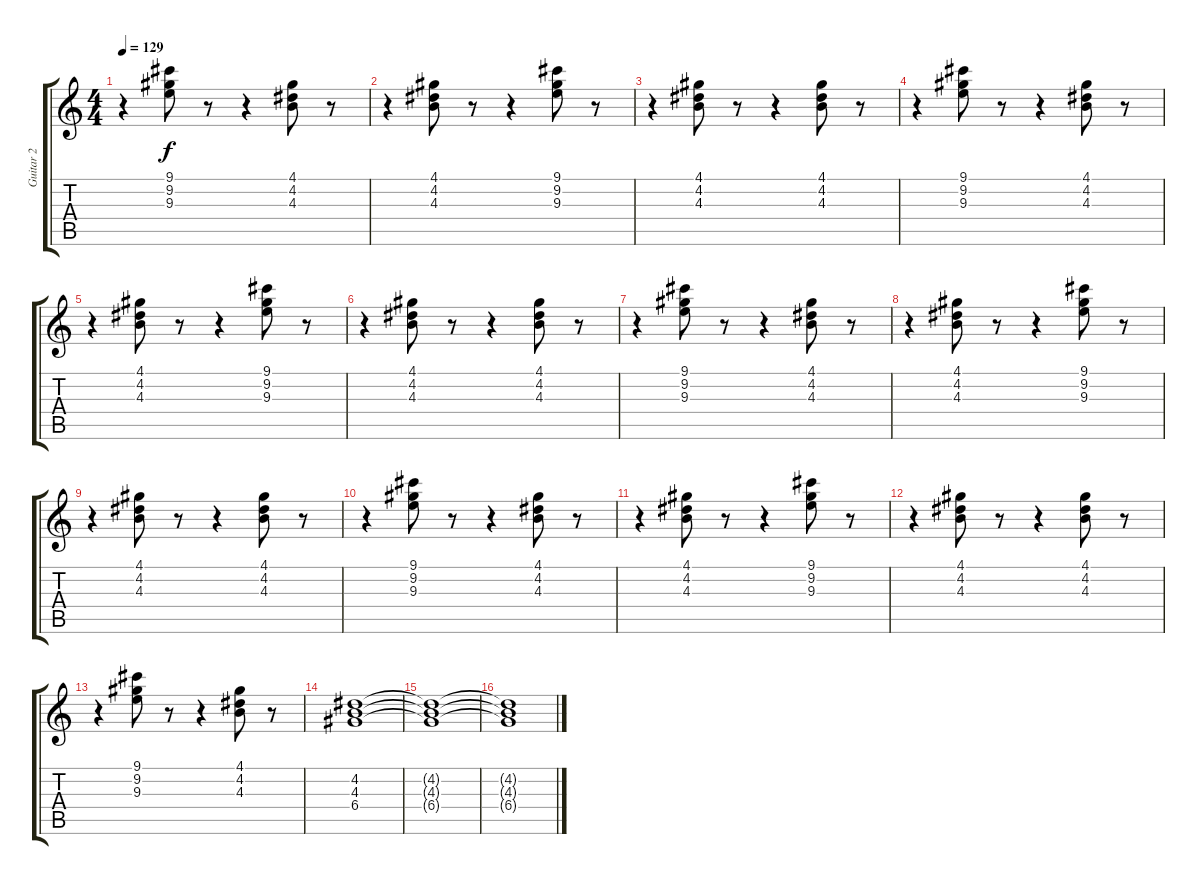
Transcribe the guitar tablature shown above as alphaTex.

\track ("Guitar 2" "Guitar 2") {instrument electricguitarjazz}
\staff {score tabs}
\tuning (E4 B3 G3 D3 A2 E2) {hide}
\ts (4 4)
\tempo 129
\clef g2
\ks c
r.4{dy f} (9.1 9.2 9.3).8 r.8 r.4 (4.1 4.2 4.3).8 r.8 |
r.4{volume 10 instrument electricguitarjazz} (4.1 4.2 4.3).8 r.8 r.4 (9.1 9.2 9.3).8 r.8 |
r.4 (4.1 4.2 4.3).8 r.8 r.4 (4.1 4.2 4.3).8 r.8 |
r.4 (9.1 9.2 9.3).8 r.8 r.4 (4.1 4.2 4.3).8 r.8 |
r.4 (4.1 4.2 4.3).8 r.8 r.4 (9.1 9.2 9.3).8 r.8 |
r.4 (4.1 4.2 4.3).8 r.8 r.4 (4.1 4.2 4.3).8 r.8 |
r.4 (9.1 9.2 9.3).8 r.8 r.4 (4.1 4.2 4.3).8 r.8 |
r.4{volume 10 instrument electricguitarjazz} (4.1 4.2 4.3).8 r.8 r.4 (9.1 9.2 9.3).8 r.8 |
r.4 (4.1 4.2 4.3).8 r.8 r.4 (4.1 4.2 4.3).8 r.8 |
r.4 (9.1 9.2 9.3).8 r.8 r.4 (4.1 4.2 4.3).8 r.8 |
r.4 (4.1 4.2 4.3).8 r.8 r.4 (9.1 9.2 9.3).8 r.8 |
r.4 (4.1 4.2 4.3).8 r.8 r.4 (4.1 4.2 4.3).8 r.8 |
r.4 (9.1 9.2 9.3).8 r.8 r.4 (4.1 4.2 4.3).8 r.8 |
(4.2 4.3 6.4).1{volume 12} |
(4.2{t} 4.3{t} 6.4{t}).1 |
(4.2{t} 4.3{t} 6.4{t}).1
